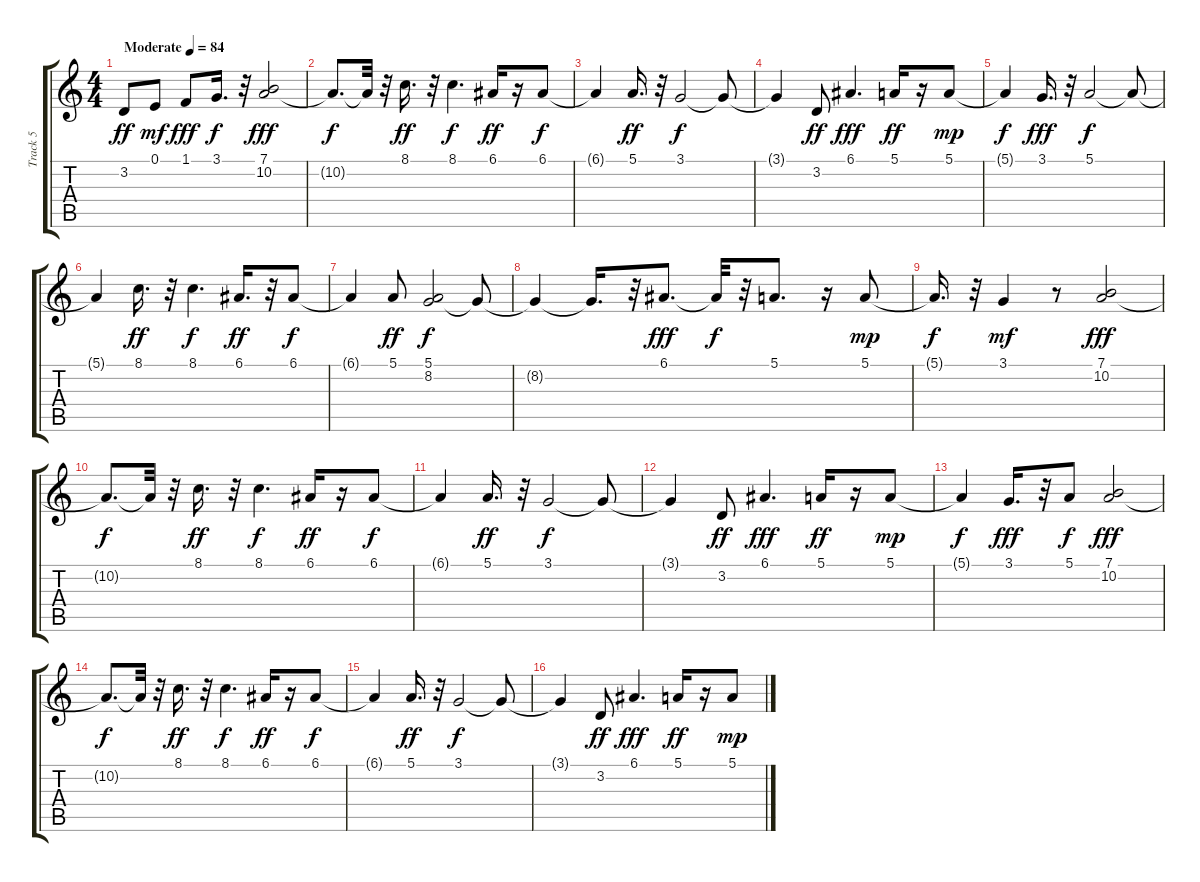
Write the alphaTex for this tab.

\track ("Track 5" "Track 5") {instrument pad1newage}
\staff {score tabs}
\tuning (E4 B3 G3 D3 A2 E2) {hide}
\ts (4 4)
\tempo (84 "Moderate")
\clef g2
\ks c
3.2.8{dy ff instrument pad1newage} 0.1.8{dy mf} 1.1.8{dy fff} 3.1.16{d dy f} r.32 (7.1 10.2).2{dy fff} |
10.2{t}.8{d dy f} 10.2{t}.32 r.32 8.1.16{d dy ff} r.32 8.1.4{d dy f} 6.1.16{dy ff} r.16 6.1.8{dy f} |
6.1{t}.4 5.1.16{d dy ff} r.32 3.1.2{dy f} 3.1{t}.8 |
3.1{t}.4 3.2.8{dy ff} 6.1.4{d dy fff} 5.1.16{dy ff} r.16 5.1.8{dy mp} |
5.1{t}.4{dy f} 3.1.16{d dy fff} r.32 5.1.2{dy f} 5.1{t}.8 |
5.1{t}.4 8.1.16{d dy ff} r.32 8.1.4{d dy f} 6.1.16{d dy ff} r.32 6.1.8{dy f} |
6.1{t}.4 5.1.8{dy ff} (5.1 8.2).2{dy f} 8.2{t}.8 |
8.2{t}.4 8.2{t}.16{d} r.32 6.1.8{d dy fff} 6.1{t}.32{dy f} r.32 5.1.8{d} r.16 5.1.8{dy mp} |
5.1{t}.16{d dy f} r.32 3.1.4{dy mf} r.8 (7.1 10.2).2{dy fff} |
10.2{t}.8{d dy f} 10.2{t}.32 r.32 8.1.16{d dy ff} r.32 8.1.4{d dy f} 6.1.16{dy ff} r.16 6.1.8{dy f} |
6.1{t}.4 5.1.16{d dy ff} r.32 3.1.2{dy f} 3.1{t}.8 |
3.1{t}.4 3.2.8{dy ff} 6.1.4{d dy fff} 5.1.16{dy ff} r.16 5.1.8{dy mp} |
5.1{t}.4{dy f} 3.1.16{d dy fff} r.32 5.1.8{dy f} (7.1 10.2).2{dy fff} |
10.2{t}.8{d dy f} 10.2{t}.32 r.32 8.1.16{d dy ff} r.32 8.1.4{d dy f} 6.1.16{dy ff} r.16 6.1.8{dy f} |
6.1{t}.4 5.1.16{d dy ff} r.32 3.1.2{dy f} 3.1{t}.8 |
3.1{t}.4 3.2.8{dy ff} 6.1.4{d dy fff} 5.1.16{dy ff} r.16 5.1.8{dy mp}
